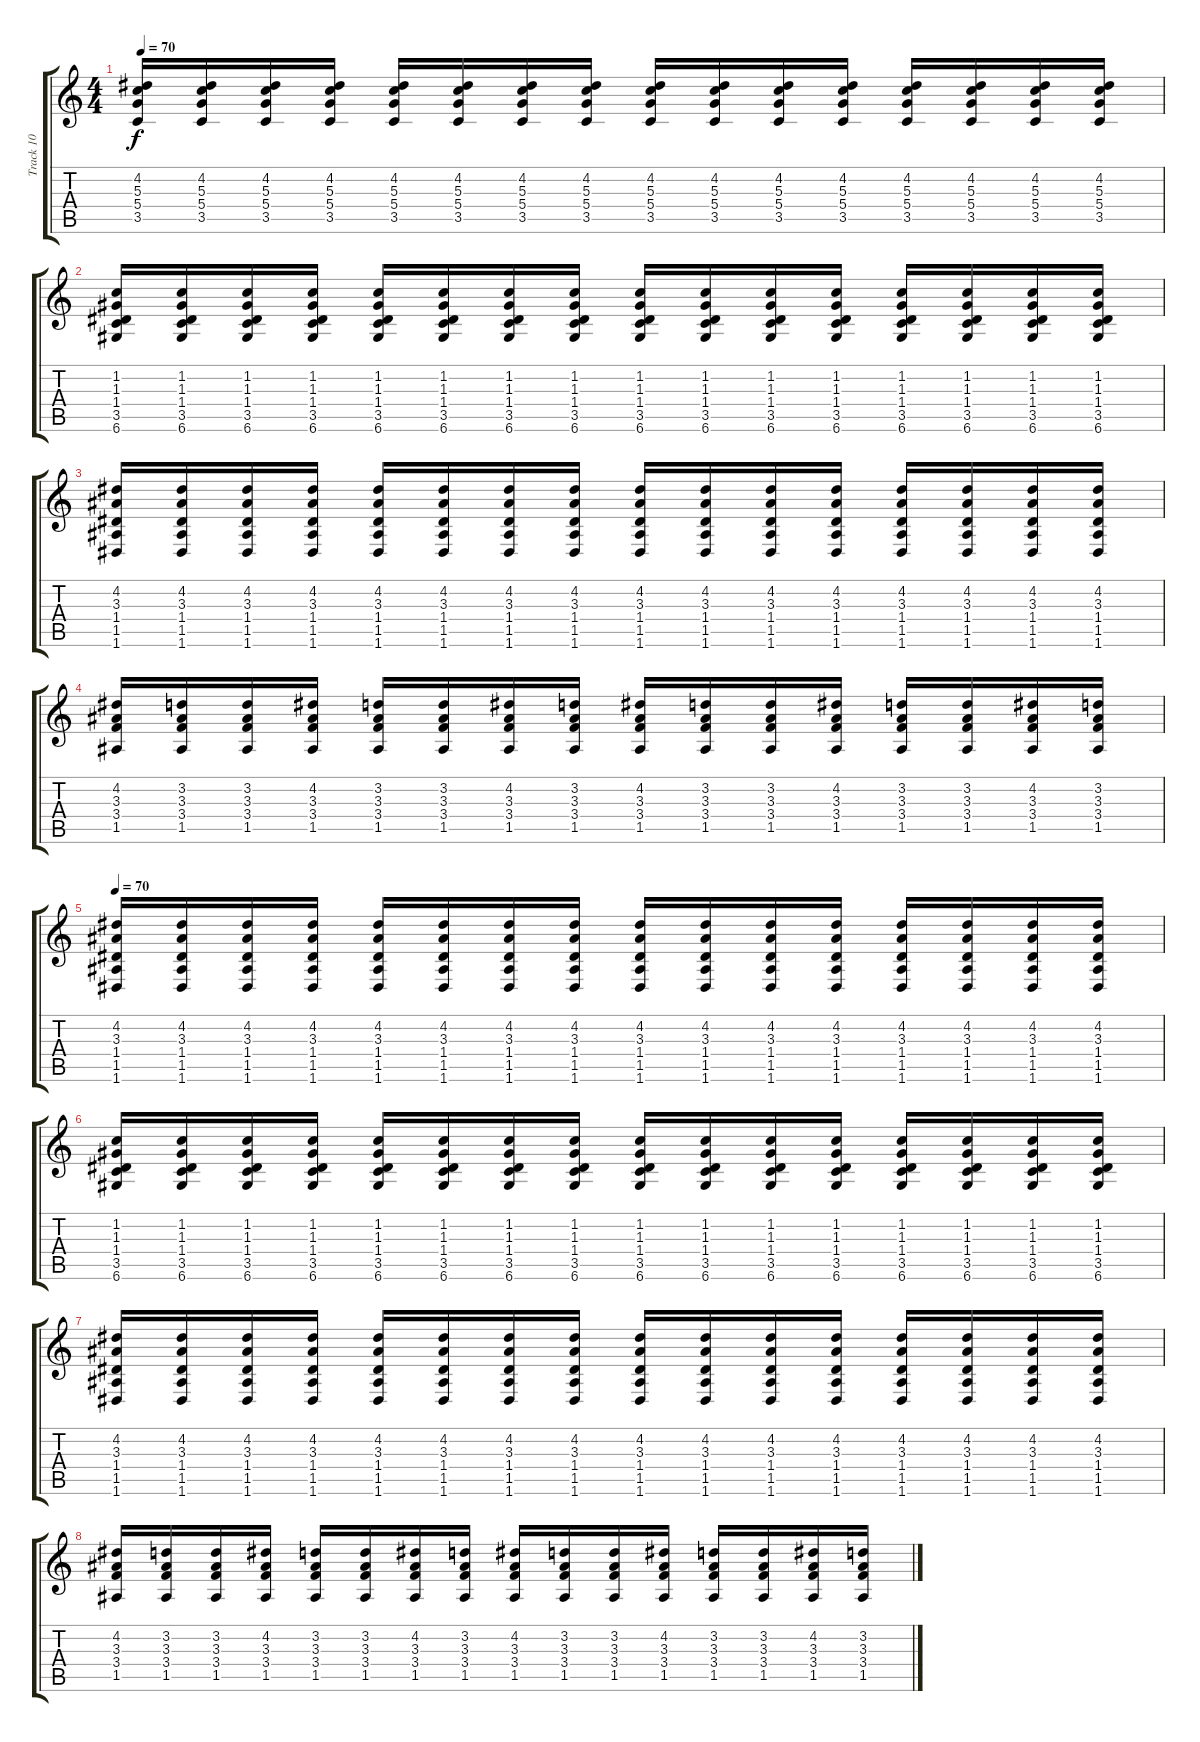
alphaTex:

\track ("Track 10" "Track 10") {instrument distortionguitar}
\staff {score tabs}
\tuning (E4 B3 G3 D3 A2 D2) {hide}
\ts (4 4)
\tempo 70
\clef g2
\ks c
(4.2 5.3 5.4 3.5).16{dy f} (4.2 5.3 5.4 3.5).16 (4.2 5.3 5.4 3.5).16 (4.2 5.3 5.4 3.5).16 (4.2 5.3 5.4 3.5).16 (4.2 5.3 5.4 3.5).16 (4.2 5.3 5.4 3.5).16 (4.2 5.3 5.4 3.5).16 (4.2 5.3 5.4 3.5).16 (4.2 5.3 5.4 3.5).16 (4.2 5.3 5.4 3.5).16 (4.2 5.3 5.4 3.5).16 (4.2 5.3 5.4 3.5).16 (4.2 5.3 5.4 3.5).16 (4.2 5.3 5.4 3.5).16 (4.2 5.3 5.4 3.5).16 |
(1.2 1.3 1.4 3.5 6.6).16 (1.2 1.3 1.4 3.5 6.6).16 (1.2 1.3 1.4 3.5 6.6).16 (1.2 1.3 1.4 3.5 6.6).16 (1.2 1.3 1.4 3.5 6.6).16 (1.2 1.3 1.4 3.5 6.6).16 (1.2 1.3 1.4 3.5 6.6).16 (1.2 1.3 1.4 3.5 6.6).16 (1.2 1.3 1.4 3.5 6.6).16 (1.2 1.3 1.4 3.5 6.6).16 (1.2 1.3 1.4 3.5 6.6).16 (1.2 1.3 1.4 3.5 6.6).16 (1.2 1.3 1.4 3.5 6.6).16 (1.2 1.3 1.4 3.5 6.6).16 (1.2 1.3 1.4 3.5 6.6).16 (1.2 1.3 1.4 3.5 6.6).16 |
(4.2 3.3 1.4 1.5 1.6).16 (4.2 3.3 1.4 1.5 1.6).16 (4.2 3.3 1.4 1.5 1.6).16 (4.2 3.3 1.4 1.5 1.6).16 (4.2 3.3 1.4 1.5 1.6).16 (4.2 3.3 1.4 1.5 1.6).16 (4.2 3.3 1.4 1.5 1.6).16 (4.2 3.3 1.4 1.5 1.6).16 (4.2 3.3 1.4 1.5 1.6).16 (4.2 3.3 1.4 1.5 1.6).16 (4.2 3.3 1.4 1.5 1.6).16 (4.2 3.3 1.4 1.5 1.6).16 (4.2 3.3 1.4 1.5 1.6).16 (4.2 3.3 1.4 1.5 1.6).16 (4.2 3.3 1.4 1.5 1.6).16 (4.2 3.3 1.4 1.5 1.6).16 |
(4.2 3.3 3.4 1.5).16 (3.2 3.3 3.4 1.5).16 (3.2 3.3 3.4 1.5).16 (4.2 3.3 3.4 1.5).16 (3.2 3.3 3.4 1.5).16 (3.2 3.3 3.4 1.5).16 (4.2 3.3 3.4 1.5).16 (3.2 3.3 3.4 1.5).16 (4.2 3.3 3.4 1.5).16 (3.2 3.3 3.4 1.5).16 (3.2 3.3 3.4 1.5).16 (4.2 3.3 3.4 1.5).16 (3.2 3.3 3.4 1.5).16 (3.2 3.3 3.4 1.5).16 (4.2 3.3 3.4 1.5).16 (3.2 3.3 3.4 1.5).16 |
\tempo 70
(4.2 3.3 1.4 1.5 1.6).16{volume 9} (4.2 3.3 1.4 1.5 1.6).16 (4.2 3.3 1.4 1.5 1.6).16 (4.2 3.3 1.4 1.5 1.6).16 (4.2 3.3 1.4 1.5 1.6).16 (4.2 3.3 1.4 1.5 1.6).16 (4.2 3.3 1.4 1.5 1.6).16 (4.2 3.3 1.4 1.5 1.6).16 (4.2 3.3 1.4 1.5 1.6).16 (4.2 3.3 1.4 1.5 1.6).16 (4.2 3.3 1.4 1.5 1.6).16 (4.2 3.3 1.4 1.5 1.6).16 (4.2 3.3 1.4 1.5 1.6).16 (4.2 3.3 1.4 1.5 1.6).16 (4.2 3.3 1.4 1.5 1.6).16 (4.2 3.3 1.4 1.5 1.6).16 |
(1.2 1.3 1.4 3.5 6.6).16 (1.2 1.3 1.4 3.5 6.6).16 (1.2 1.3 1.4 3.5 6.6).16 (1.2 1.3 1.4 3.5 6.6).16 (1.2 1.3 1.4 3.5 6.6).16 (1.2 1.3 1.4 3.5 6.6).16 (1.2 1.3 1.4 3.5 6.6).16 (1.2 1.3 1.4 3.5 6.6).16 (1.2 1.3 1.4 3.5 6.6).16 (1.2 1.3 1.4 3.5 6.6).16 (1.2 1.3 1.4 3.5 6.6).16 (1.2 1.3 1.4 3.5 6.6).16 (1.2 1.3 1.4 3.5 6.6).16 (1.2 1.3 1.4 3.5 6.6).16 (1.2 1.3 1.4 3.5 6.6).16 (1.2 1.3 1.4 3.5 6.6).16 |
(4.2 3.3 1.4 1.5 1.6).16 (4.2 3.3 1.4 1.5 1.6).16 (4.2 3.3 1.4 1.5 1.6).16 (4.2 3.3 1.4 1.5 1.6).16 (4.2 3.3 1.4 1.5 1.6).16 (4.2 3.3 1.4 1.5 1.6).16 (4.2 3.3 1.4 1.5 1.6).16 (4.2 3.3 1.4 1.5 1.6).16 (4.2 3.3 1.4 1.5 1.6).16 (4.2 3.3 1.4 1.5 1.6).16 (4.2 3.3 1.4 1.5 1.6).16 (4.2 3.3 1.4 1.5 1.6).16 (4.2 3.3 1.4 1.5 1.6).16 (4.2 3.3 1.4 1.5 1.6).16 (4.2 3.3 1.4 1.5 1.6).16 (4.2 3.3 1.4 1.5 1.6).16 |
(4.2 3.3 3.4 1.5).16 (3.2 3.3 3.4 1.5).16 (3.2 3.3 3.4 1.5).16 (4.2 3.3 3.4 1.5).16 (3.2 3.3 3.4 1.5).16 (3.2 3.3 3.4 1.5).16 (4.2 3.3 3.4 1.5).16 (3.2 3.3 3.4 1.5).16 (4.2 3.3 3.4 1.5).16 (3.2 3.3 3.4 1.5).16 (3.2 3.3 3.4 1.5).16 (4.2 3.3 3.4 1.5).16 (3.2 3.3 3.4 1.5).16 (3.2 3.3 3.4 1.5).16 (4.2 3.3 3.4 1.5).16 (3.2 3.3 3.4 1.5).16
